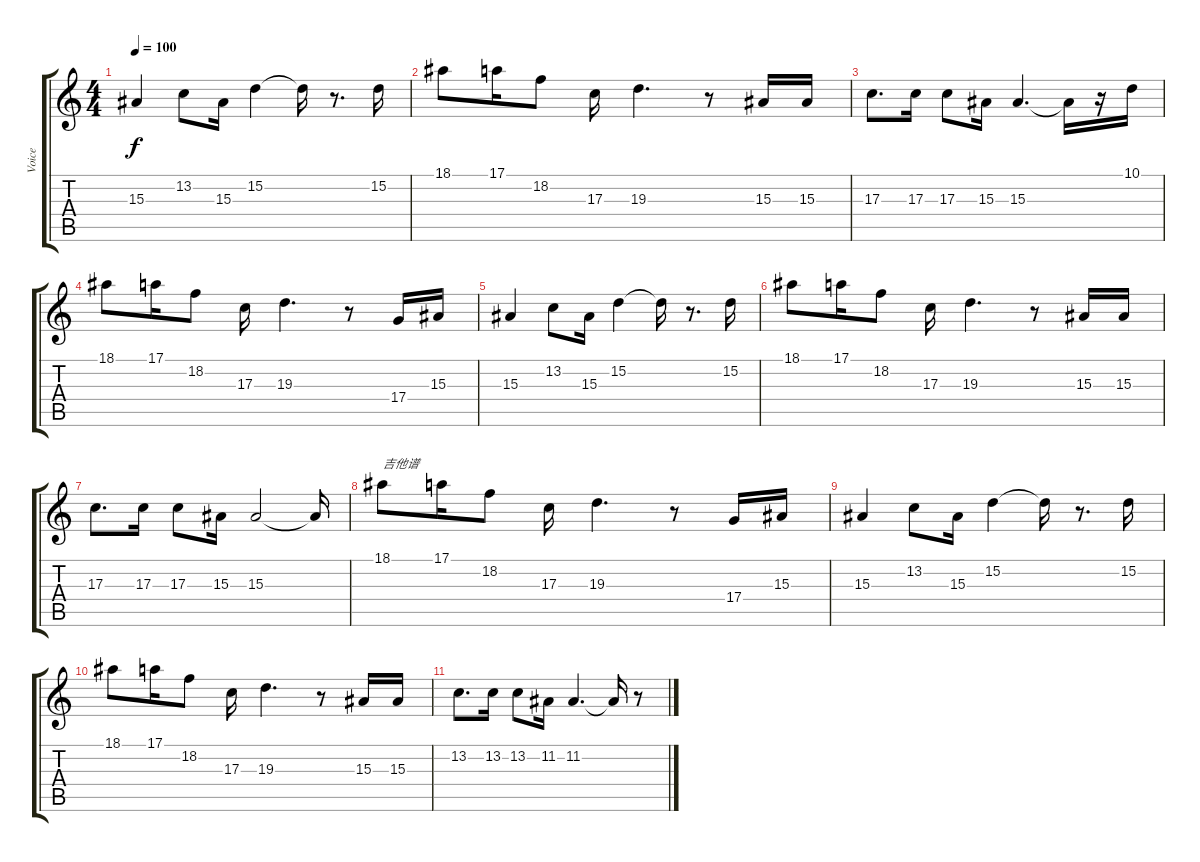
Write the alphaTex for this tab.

\track ("Voice" "Voice") {instrument piccolo}
\staff {score tabs}
\tuning (E4 B3 G3 D3 A2 E2) {hide}
\ts (4 4)
\tempo 100
\clef g2
\ks c
15.3.4{dy f} 13.2.8 15.3.16 15.2.4 15.2{t}.16 r.8{d} 15.2.16 |
18.1.8 17.1.16 18.2.8 17.3.16 19.3.4{d} r.8 15.3.16 15.3.16 |
17.3.8{d} 17.3.16 17.3.8 15.3.16 15.3.4{d} 15.3{t}.16 r.16 10.1.16 |
18.1.8 17.1.16 18.2.8 17.3.16 19.3.4{d} r.8 17.4.16 15.3.16 |
15.3.4 13.2.8 15.3.16 15.2.4 15.2{t}.16 r.8{d} 15.2.16 |
18.1.8 17.1.16 18.2.8 17.3.16 19.3.4{d} r.8 15.3.16 15.3.16 |
17.3.8{d} 17.3.16 17.3.8 15.3.16 15.3.2 15.3{t}.16 |
18.1.8{txt "吉他谱"} 17.1.16 18.2.8 17.3.16 19.3.4{d} r.8 17.4.16 15.3.16 |
15.3.4 13.2.8 15.3.16 15.2.4 15.2{t}.16 r.8{d} 15.2.16 |
18.1.8 17.1.16 18.2.8 17.3.16 19.3.4{d} r.8 15.3.16 15.3.16 |
13.2.8{d} 13.2.16 13.2.8 11.2.16 11.2.4{d} 11.2{t}.16 r.8
